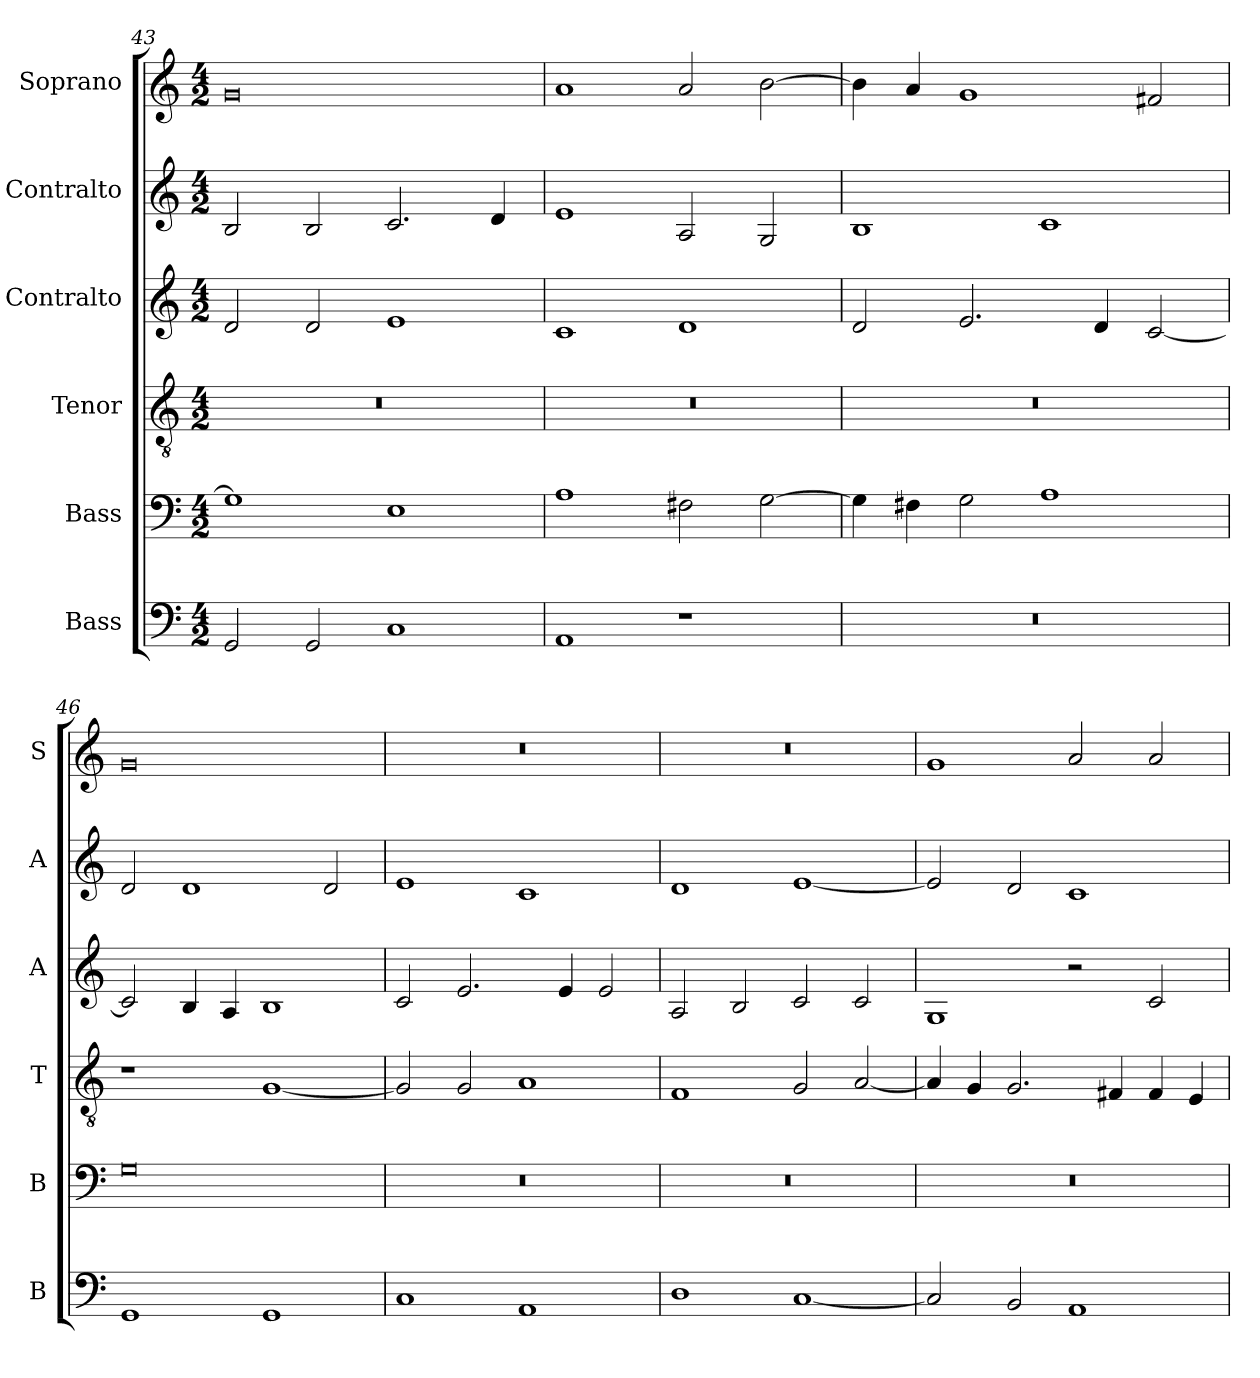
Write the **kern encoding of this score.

**kern	**kern	**kern	**kern	**kern	**kern
*part6	*part5	*part4	*part3	*part2	*part1
*staff6	*staff5	*staff4	*staff3	*staff2	*staff1
*I"Bass	*I"Bass	*I"Tenor	*I"Contralto	*I"Contralto	*I"Soprano
*I'B	*I'B	*I'T	*I'A	*I'A	*I'S
*clefF4	*clefF4	*clefGv2	*clefG2	*clefG2	*clefG2
*k[]	*k[]	*k[]	*k[]	*k[]	*k[]
*G:mix	*G:mix	*G:mix	*G:mix	*G:mix	*G:mix
*M4/2	*M4/2	*M4/2	*M4/2	*M4/2	*M4/2
=43	=43	=43	=43	=43	=43
2GG	1G]	0r	2d	2B	0g
2GG	.	.	2d	2B	.
1C	1E	.	1e	2.c	.
.	.	.	.	4d	.
=44	=44	=44	=44	=44	=44
1AA	1A	0r	1c	1e	1a
1r	2F#X	.	1d	2A	2a
.	[2G	.	.	2G	[2b
=45	=45	=45	=45	=45	=45
0r	4G]	0r	2d	1B	4b]
.	4F#X	.	.	.	4a
.	2G	.	2.e	.	1g
.	1A	.	.	1c	.
.	.	.	4d	.	.
.	.	.	[2c	.	2f#X
=46	=46	=46	=46	=46	=46
1GG	0G	1r	2c]	2d	0g
.	.	.	4B	1d	.
.	.	.	4A	.	.
1GG	.	[1G	1B	.	.
.	.	.	.	2d	.
=47	=47	=47	=47	=47	=47
1C	0r	2G]	2c	1e	0r
.	.	2G	2.e	.	.
1AA	.	1A	.	1c	.
.	.	.	4e	.	.
.	.	.	2e	.	.
=48	=48	=48	=48	=48	=48
1D	0r	1F	2A	1d	0r
.	.	.	2B	.	.
[1C	.	2G	2c	[1e	.
.	.	[2A	2c	.	.
=49	=49	=49	=49	=49	=49
2C]	0r	4A]	1G	2e]	1g
.	.	4G	.	.	.
2BB	.	2.G	.	2d	.
1AA	.	.	2r	1c	2a
.	.	4F#X	.	.	.
.	.	4F#	2c	.	2a
.	.	4E	.	.	.
=	=	=	=	=	=
*-	*-	*-	*-	*-	*-
